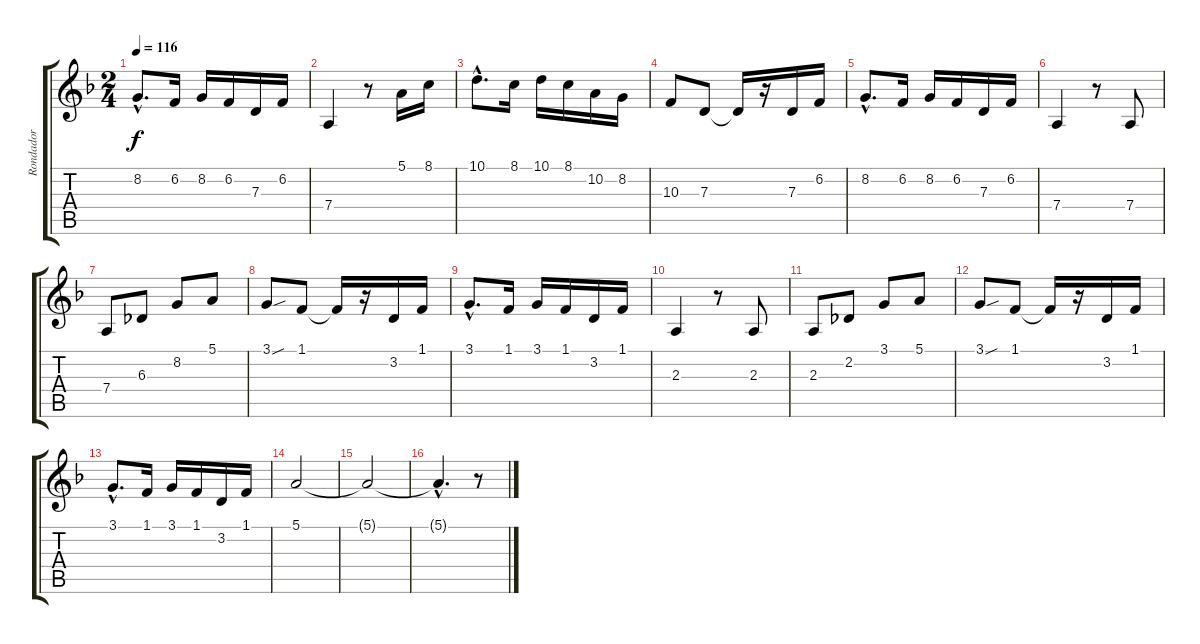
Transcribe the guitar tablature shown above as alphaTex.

\track ("Rondador" "Rondador") {instrument blownbottle}
\staff {score tabs}
\tuning (E4 B3 G3 D3 A2 E2) {hide}
\ts (2 4)
\tempo 116
\clef g2
\ks dminor
8.2{hac}.8{d dy f} 6.2.16 8.2.16 6.2.16 7.3.16 6.2.16 |
7.4.4 r.8 5.1.16 8.1.16 |
10.1{hac}.8{d} 8.1.16 10.1.16 8.1.16 10.2.16 8.2.16 |
10.3.8 7.3.8 7.3{t}.16 r.16 7.3.16 6.2.16 |
8.2{hac}.8{d} 6.2.16 8.2.16 6.2.16 7.3.16 6.2.16 |
7.4.4 r.8 7.4.8 |
7.4.8 6.3.8 8.2.8 5.1.8 |
3.1{sou}.8 1.1.8 1.1{t}.16 r.16 3.2.16 1.1.16 |
3.1{hac}.8{d} 1.1.16 3.1.16 1.1.16 3.2.16 1.1.16 |
2.3.4 r.8 2.3.8 |
2.3.8 2.2.8 3.1.8 5.1.8 |
3.1{sou}.8 1.1.8 1.1{t}.16 r.16 3.2.16 1.1.16 |
3.1{hac}.8{d} 1.1.16 3.1.16 1.1.16 3.2.16 1.1.16 |
5.1.2 |
5.1{t}.2 |
5.1{hac t}.4{d} r.8
